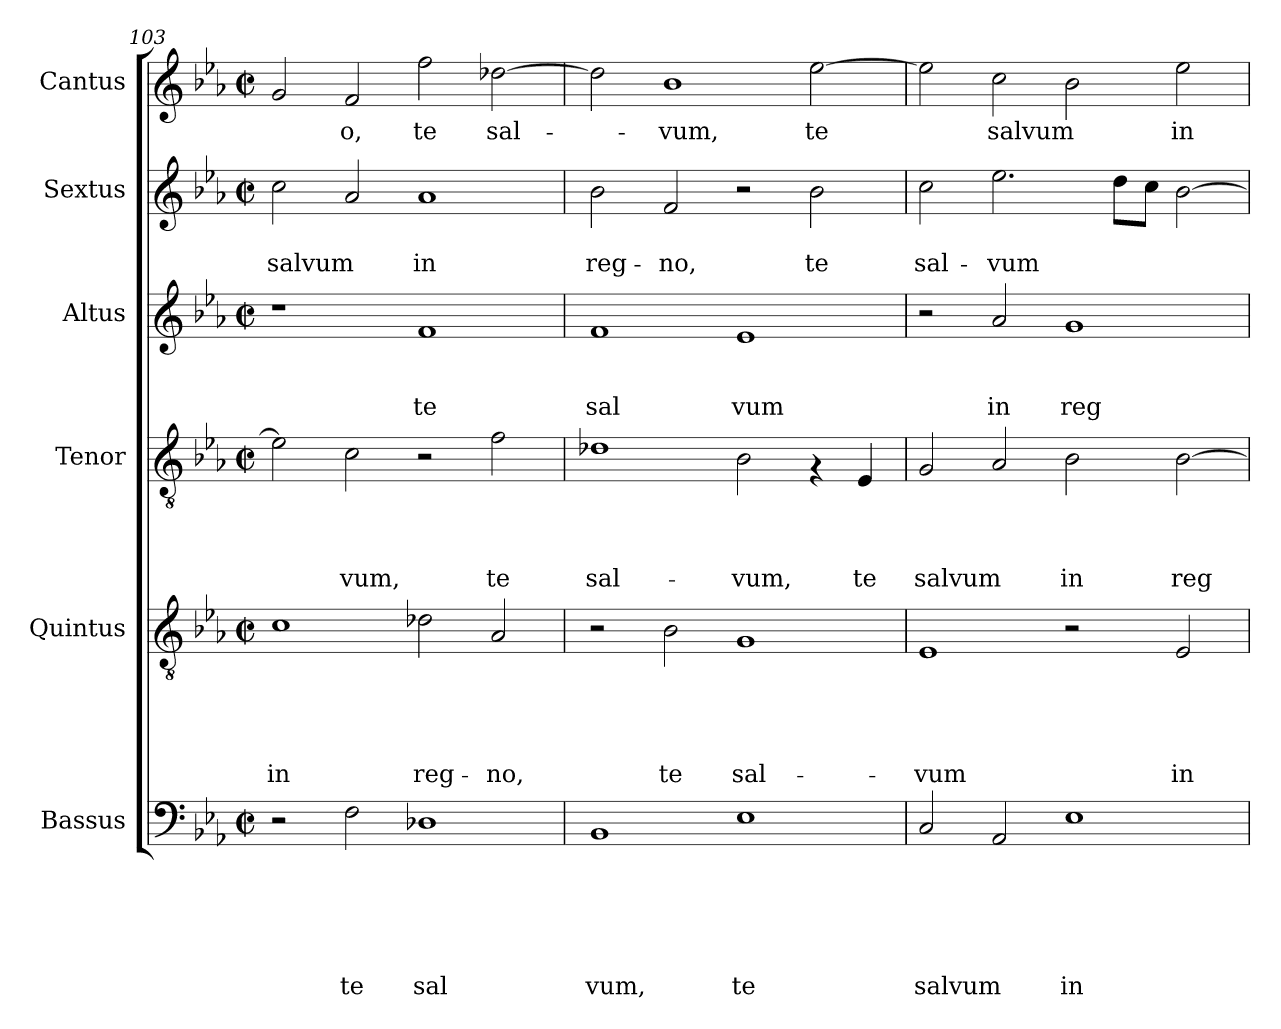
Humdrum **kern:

**kern	**text	**text	**text	**text	**text	**text	**kern	**text	**text	**text	**text	**text	**kern	**text	**text	**text	**text	**kern	**text	**text	**text	**kern	**text	**text	**kern	**text
*part6	*part6	*part6	*part6	*part6	*part6	*part6	*part5	*part5	*part5	*part5	*part5	*part5	*part4	*part4	*part4	*part4	*part4	*part3	*part3	*part3	*part3	*part2	*part2	*part2	*part1	*part1
*staff6	*staff6	*staff6	*staff6	*staff6	*staff6	*staff6	*staff5	*staff5	*staff5	*staff5	*staff5	*staff5	*staff4	*staff4	*staff4	*staff4	*staff4	*staff3	*staff3	*staff3	*staff3	*staff2	*staff2	*staff2	*staff1	*staff1
*I"Bassus	*	*	*	*	*	*	*I"Quintus	*	*	*	*	*	*I"Tenor	*	*	*	*	*I"Altus	*	*	*	*I"Sextus	*	*	*I"Cantus	*
*I'Bassus	*	*	*	*	*	*	*I'Quintus	*	*	*	*	*	*I'Tenor	*	*	*	*	*I'Altus	*	*	*	*I'Sextus	*	*	*I'Cantus	*
*clefF4	*	*	*	*	*	*	*clefGv2	*	*	*	*	*	*clefGv2	*	*	*	*	*clefG2	*	*	*	*clefG2	*	*	*clefG2	*
*k[b-e-a-]	*	*	*	*	*	*	*k[b-e-a-]	*	*	*	*	*	*k[b-e-a-]	*	*	*	*	*k[b-e-a-]	*	*	*	*k[b-e-a-]	*	*	*k[b-e-a-]	*
*E-:	*	*	*	*	*	*	*E-:	*	*	*	*	*	*E-:	*	*	*	*	*E-:	*	*	*	*E-:	*	*	*E-:	*
*M2/2	*	*	*	*	*	*	*M2/2	*	*	*	*	*	*M2/2	*	*	*	*	*M2/2	*	*	*	*M2/2	*	*	*M2/2	*
*met(c|)	*	*	*	*	*	*	*met(c|)	*	*	*	*	*	*met(c|)	*	*	*	*	*met(c|)	*	*	*	*met(c|)	*	*	*met(c|)	*
=103	=103	=103	=103	=103	=103	=103	=103	=103	=103	=103	=103	=103	=103	=103	=103	=103	=103	=103	=103	=103	=103	=103	=103	=103	=103	=103
!	!	!	!	!	!	!	!	!	!	!	!	!LO:LY:b	!	!	!	!	!	!	!	!	!	!	!	!LO:LY:b	!	!
2r	.	.	.	.	.	.	1c	.	.	.	.	in	2e-\]	.	.	.	.	1r	.	.	.	2cc\	.	salvum	2g/	.
!	!	!	!	!	!	!LO:LY:b	!	!	!	!	!	!	!	!	!	!	!LO:LY:b	!	!	!	!	!	!	!	!	!LO:LY:b
2F\	.	.	.	.	.	te	.	.	.	.	.	.	2c\	.	.	.	-vum,	.	.	.	.	2a-/	.	.	2f/	-o,
!	!	!	!	!	!	!LO:LY:b	!	!	!	!	!	!LO:LY:b	!	!	!	!	!	!	!	!	!LO:LY:b	!	!	!LO:LY:b	!	!LO:LY:b
1D-X	.	.	.	.	.	sal	2d-X\	.	.	.	.	reg-	2r	.	.	.	.	1f	.	.	te	1a-	.	in	2ff\	te
!	!	!	!	!	!	!	!	!	!	!	!	!LO:LY:b	!	!	!	!	!LO:LY:b	!	!	!	!	!	!	!	!	!LO:LY:b
.	.	.	.	.	.	.	2A-/	.	.	.	.	-no,	2f\	.	.	.	te	.	.	.	.	.	.	.	[>2dd-X\	sal-
=104	=104	=104	=104	=104	=104	=104	=104	=104	=104	=104	=104	=104	=104	=104	=104	=104	=104	=104	=104	=104	=104	=104	=104	=104	=104	=104
!	!	!	!	!	!	!LO:LY:b	!	!	!	!	!	!	!	!	!	!	!LO:LY:b	!	!	!	!LO:LY:b	!	!	!LO:LY:b	!	!
1BB-	.	.	.	.	.	vum,	2r	.	.	.	.	.	1d-X	.	.	.	sal-	1f	.	.	sal	2b-\	.	reg-	2dd-\]	.
!	!	!	!	!	!	!	!	!	!	!	!	!LO:LY:b	!	!	!	!	!	!	!	!	!	!	!	!LO:LY:b	!	!LO:LY:b
.	.	.	.	.	.	.	2B-\	.	.	.	.	te	.	.	.	.	.	.	.	.	.	2f/	.	-no,	1b-	-vum,
!	!	!	!	!	!	!LO:LY:b	!	!	!	!	!	!LO:LY:b	!	!	!	!	!LO:LY:b	!	!	!	!LO:LY:b	!	!	!	!	!
1E-	.	.	.	.	.	te	1G	.	.	.	.	sal-	2B-\	.	.	.	-vum,	1e-	.	.	vum	2r	.	.	.	.
!	!	!	!	!	!	!	!	!	!	!	!	!	!	!	!	!	!	!	!	!	!	!	!	!LO:LY:b	!	!LO:LY:b
.	.	.	.	.	.	.	.	.	.	.	.	.	4rF	.	.	.	.	.	.	.	.	2b-\	.	te	[>2ee-\	te
!	!	!	!	!	!	!	!	!	!	!	!	!	!	!	!	!	!LO:LY:b	!	!	!	!	!	!	!	!	!
.	.	.	.	.	.	.	.	.	.	.	.	.	4E-/	.	.	.	te	.	.	.	.	.	.	.	.	.
=105	=105	=105	=105	=105	=105	=105	=105	=105	=105	=105	=105	=105	=105	=105	=105	=105	=105	=105	=105	=105	=105	=105	=105	=105	=105	=105
!	!	!	!	!	!	!LO:LY:b	!	!	!	!	!	!LO:LY:b	!	!	!	!	!LO:LY:b	!	!	!	!	!	!	!LO:LY:b	!	!
2C/	.	.	.	.	.	salvum	1E-	.	.	.	.	-vum	2G/	.	.	.	salvum	2r	.	.	.	2cc\	.	sal-	2ee-\]	.
!	!	!	!	!	!	!	!	!	!	!	!	!	!	!	!	!	!	!	!	!	!LO:LY:b	!	!	!LO:LY:b	!	!LO:LY:b
2AA-/	.	.	.	.	.	.	.	.	.	.	.	.	2A-/	.	.	.	.	2a-/	.	.	in	2.ee-\	.	-vum	2cc\	salvum
!	!	!	!	!	!	!LO:LY:b	!	!	!	!	!	!	!	!	!	!	!LO:LY:b	!	!	!	!LO:LY:b	!	!	!	!	!
1E-	.	.	.	.	.	in	2r	.	.	.	.	.	2B-\	.	.	.	in	1g	.	.	reg	.	.	.	2b-\	.
.	.	.	.	.	.	.	.	.	.	.	.	.	.	.	.	.	.	.	.	.	.	8dd\L	.	.	.	.
.	.	.	.	.	.	.	.	.	.	.	.	.	.	.	.	.	.	.	.	.	.	8cc\J	.	.	.	.
!	!	!	!	!	!	!	!	!	!	!	!	!LO:LY:b	!	!	!	!	!LO:LY:b	!	!	!	!	!	!	!	!	!LO:LY:b
.	.	.	.	.	.	.	2E-/	.	.	.	.	in	[>2B-\	.	.	.	reg-	.	.	.	.	[>2b-\	.	.	2ee-\	in
=	=	=	=	=	=	=	=	=	=	=	=	=	=	=	=	=	=	=	=	=	=	=	=	=	=	=
*-	*-	*-	*-	*-	*-	*-	*-	*-	*-	*-	*-	*-	*-	*-	*-	*-	*-	*-	*-	*-	*-	*-	*-	*-	*-	*-
